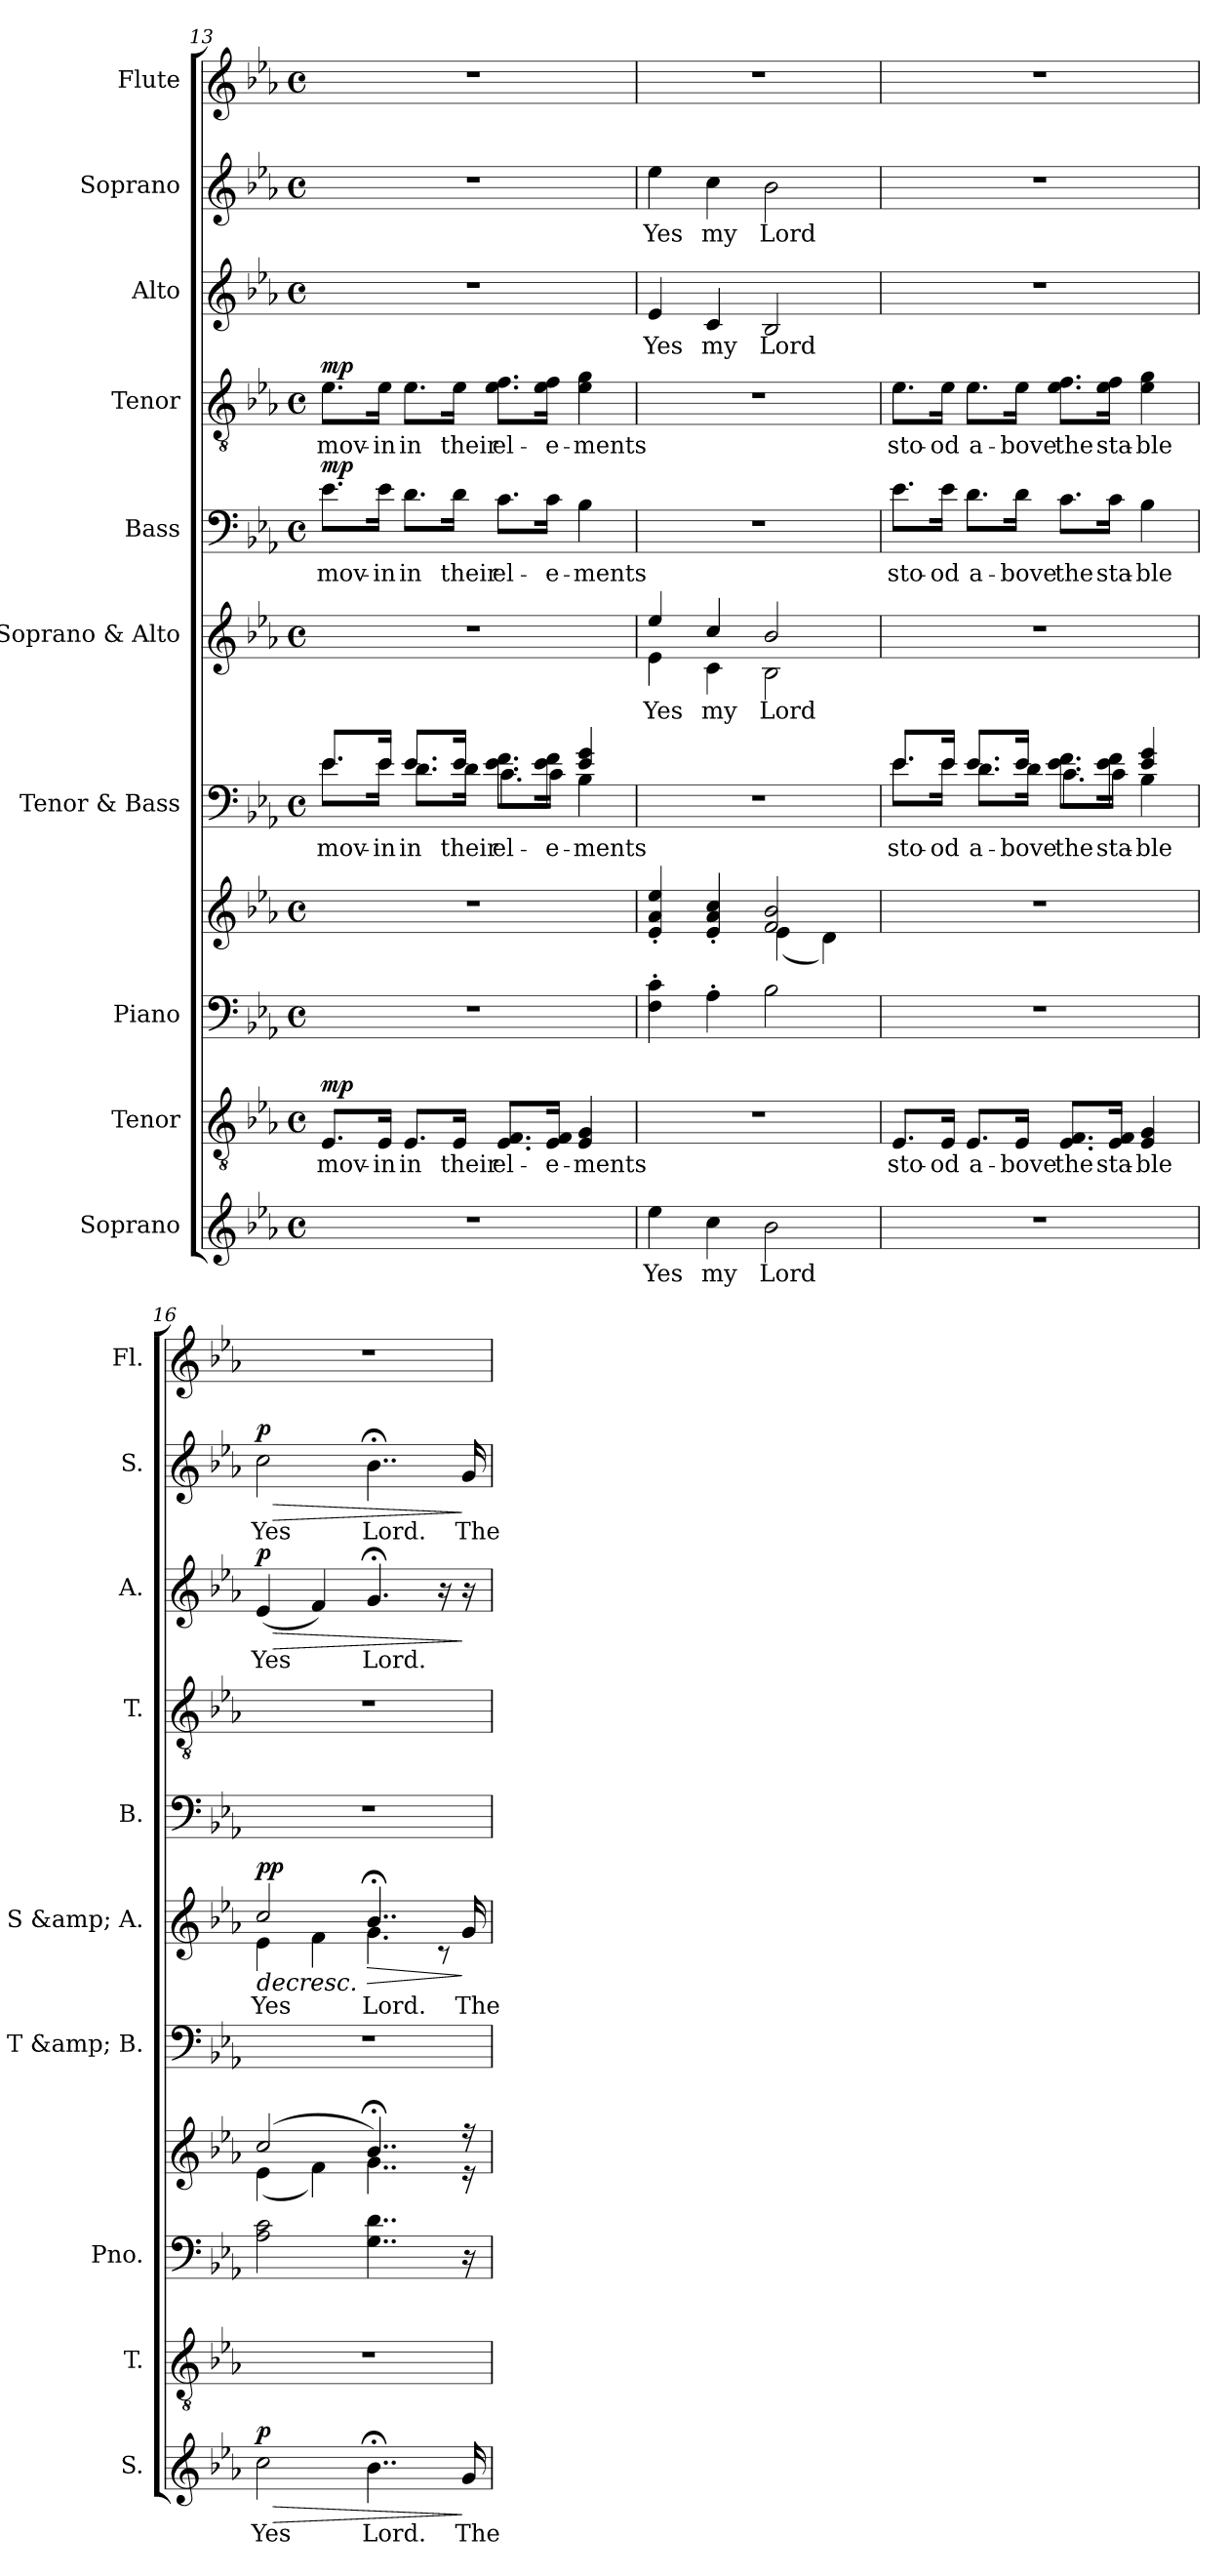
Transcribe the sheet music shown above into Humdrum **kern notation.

**kern	**text	**dynam	**kern	**text	**dynam	**kern	**kern	**kern	**text	**dynam	**kern	**text	**dynam	**kern	**text	**dynam	**kern	**text	**dynam	**kern	**text	**dynam	**kern	**text	**dynam	**kern
*part10	*part10	*part10	*part9	*part9	*part9	*part8	*part8	*part7	*part7	*part7	*part6	*part6	*part6	*part5	*part5	*part5	*part4	*part4	*part4	*part3	*part3	*part3	*part2	*part2	*part2	*part1
*staff11	*staff11	*staff11	*staff10	*staff10	*staff10	*staff9	*staff8	*staff7	*staff7	*staff7	*staff6	*staff6	*staff6	*staff5	*staff5	*staff5	*staff4	*staff4	*staff4	*staff3	*staff3	*staff3	*staff2	*staff2	*staff2	*staff1
*I"Soprano	*	*	*I"Tenor	*	*	*I"Piano	*	*I"Tenor &amp; Bass	*	*	*I"Soprano &amp; Alto	*	*	*I"Bass	*	*	*I"Tenor	*	*	*I"Alto	*	*	*I"Soprano	*	*	*I"Flute
*I'S.	*	*	*I'T.	*	*	*I'Pno.	*	*I'T &amp; B.	*	*	*I'S &amp; A.	*	*	*I'B.	*	*	*I'T.	*	*	*I'A.	*	*	*I'S.	*	*	*I'Fl.
*clefG2	*	*	*clefGv2	*	*	*clefF4	*clefG2	*clefF4	*	*	*clefG2	*	*	*clefF4	*	*	*clefGv2	*	*	*clefG2	*	*	*clefG2	*	*	*clefG2
*k[b-e-a-]	*	*	*k[b-e-a-]	*	*	*k[b-e-a-]	*k[b-e-a-]	*k[b-e-a-]	*	*	*k[b-e-a-]	*	*	*k[b-e-a-]	*	*	*k[b-e-a-]	*	*	*k[b-e-a-]	*	*	*k[b-e-a-]	*	*	*k[b-e-a-]
*M4/4	*	*	*M4/4	*	*	*M4/4	*M4/4	*M4/4	*	*	*M4/4	*	*	*M4/4	*	*	*M4/4	*	*	*M4/4	*	*	*M4/4	*	*	*M4/4
*met(c)	*	*	*met(c)	*	*	*met(c)	*met(c)	*met(c)	*	*	*met(c)	*	*	*met(c)	*	*	*met(c)	*	*	*met(c)	*	*	*met(c)	*	*	*met(c)
=13	=13	=13	=13	=13	=13	=13	=13	=13	=13	=13	=13	=13	=13	=13	=13	=13	=13	=13	=13	=13	=13	=13	=13	=13	=13	=13
*	*	*	*	*	*	*	*	*^	*	*	*	*	*	*	*	*	*	*	*	*	*	*	*	*	*	*
!	!	!	!	!	!LO:DY:a	!	!	!	!	!	!LO:DY:a	!	!	!	!	!LO:LY:b	!	!	!LO:LY:b	!	!	!	!	!	!	!	!
!	!	!	!	!	!	!	!	!	!	!	!LO:DY:n=1:a	!	!	!	!	!	!LO:DY:a	!	!	!LO:DY:a	!	!	!	!	!	!	!
1r	.	.	8.E-/L	mov-	mp	1r	1r	8.e-/L	8.e-\L	mov-	mp mp	1r	.	.	8.e-\L	mov-	mp	8.e-\L	mov-	mp	1r	.	.	1r	.	.	1r
!	!	!	!	!	!	!	!	!	!	!	!	!	!	!	!	!LO:LY:b	!	!	!LO:LY:b	!	!	!	!	!	!	!	!
.	.	.	16E-/Jk	-in	.	.	.	16e-/Jk	16e-\Jk	-in	.	.	.	.	16e-\Jk	-in	.	16e-\Jk	-in	.	.	.	.	.	.	.	.
!	!	!	!	!	!	!	!	!	!	!	!	!	!	!	!	!LO:LY:b	!	!	!LO:LY:b	!	!	!	!	!	!	!	!
.	.	.	8.E-/L	in	.	.	.	8.e-/L	8.d\L	in	.	.	.	.	8.d\L	in	.	8.e-\L	in	.	.	.	.	.	.	.	.
!	!	!	!	!	!	!	!	!	!	!	!	!	!	!	!	!LO:LY:b	!	!	!LO:LY:b	!	!	!	!	!	!	!	!
.	.	.	16E-/Jk	their	.	.	.	16e-/Jk	16d\Jk	their	.	.	.	.	16d\Jk	their	.	16e-\Jk	their	.	.	.	.	.	.	.	.
!	!	!	!	!	!	!	!	!	!	!	!	!	!	!	!	!LO:LY:b	!	!	!LO:LY:b	!	!	!	!	!	!	!	!
.	.	.	8.E-/ 8.F/L	el-	.	.	.	8.e-\ 8.f\L	8.c\L	el-	.	.	.	.	8.c\L	el-	.	8.e-\ 8.f\L	el-	.	.	.	.	.	.	.	.
!	!	!	!	!	!	!	!	!	!	!	!	!	!	!	!	!LO:LY:b	!	!	!LO:LY:b	!	!	!	!	!	!	!	!
.	.	.	16E-/ 16F/Jk	-e-	.	.	.	16e-\ 16f\Jk	16c\Jk	-e-	.	.	.	.	16c\Jk	-e-	.	16e-\ 16f\Jk	-e-	.	.	.	.	.	.	.	.
!	!	!	!	!	!	!	!	!	!	!	!	!	!	!	!	!LO:LY:b	!	!	!LO:LY:b	!	!	!	!	!	!	!	!
.	.	.	4E-/ 4G/	-ments	.	.	.	4e-/ 4g/	4B-\	-ments	.	.	.	.	4B-\	-ments	.	4e-\ 4g\	-ments	.	.	.	.	.	.	.	.
=14	=14	=14	=14	=14	=14	=14	=14	=14	=14	=14	=14	=14	=14	=14	=14	=14	=14	=14	=14	=14	=14	=14	=14	=14	=14	=14	=14
*	*	*	*	*	*	*	*^	*	*	*	*	*^	*	*	*	*	*	*	*	*	*	*	*	*	*	*	*
!	!	!	!	!	!	!	!	!	!	!	!	!	!	!	!	!	!	!	!	!	!	!	!	!LO:LY:b	!	!	!LO:LY:b	!	!
*	*	*	*	*	*	*	*	*	*v	*v	*	*	*	*	*	*	*	*	*	*	*	*	*	*	*	*	*	*	*
4ee-\	Yes	.	1r	.	.	4F\' 4c\'	4e-/' 4a-/' 4ee-/'	2ryy	1r	.	.	4ee-/	4e-\	Yes	.	1r	.	.	1r	.	.	4e-/	Yes	.	4ee-\	Yes	.	1r
!	!	!	!	!	!	!	!	!	!	!	!	!	!	!	!	!	!	!	!	!	!	!	!LO:LY:b	!	!	!LO:LY:b	!	!
4cc\	my	.	.	.	.	4A-'\	4e-/' 4a-/' 4cc/'	.	.	.	.	4cc/	4c\	my	.	.	.	.	.	.	.	4c/	my	.	4cc\	my	.	.
!	!	!	!	!	!	!	!	!	!	!	!	!	!	!	!	!	!	!	!	!	!	!	!LO:LY:b	!	!	!LO:LY:b	!	!
2b-\	Lord	.	.	.	.	2B-\	2f/ 2b-/	(<4e-\	.	.	.	2b-/	2B-\	Lord	.	.	.	.	.	.	.	2B-/	Lord	.	2b-\	Lord	.	.
.	.	.	.	.	.	.	.	4d\)	.	.	.	.	.	.	.	.	.	.	.	.	.	.	.	.	.	.	.	.
*	*	*	*	*	*	*	*	*	*	*	*	*v	*v	*	*	*	*	*	*	*	*	*	*	*	*	*	*	*
=15	=15	=15	=15	=15	=15	=15	=15	=15	=15	=15	=15	=15	=15	=15	=15	=15	=15	=15	=15	=15	=15	=15	=15	=15	=15	=15	=15
*	*	*	*	*	*	*	*	*	*^	*	*	*	*	*	*	*	*	*	*	*	*	*	*	*	*	*	*
!	!	!	!	!	!	!	!	!	!	!	!	!	!	!	!	!	!LO:LY:b	!	!	!LO:LY:b	!	!	!	!	!	!	!	!
*	*	*	*	*	*	*	*v	*v	*	*	*	*	*	*	*	*	*	*	*	*	*	*	*	*	*	*	*	*
1r	.	.	8.E-/L	sto-	.	1r	1r	8.e-/L	8.e-\L	sto-	.	1r	.	.	8.e-\L	sto-	.	8.e-\L	sto-	.	1r	.	.	1r	.	.	1r
!	!	!	!	!	!	!	!	!	!	!	!	!	!	!	!	!LO:LY:b	!	!	!LO:LY:b	!	!	!	!	!	!	!	!
.	.	.	16E-/Jk	-od	.	.	.	16e-/Jk	16e-\Jk	-od	.	.	.	.	16e-\Jk	-od	.	16e-\Jk	-od	.	.	.	.	.	.	.	.
!	!	!	!	!	!	!	!	!	!	!	!	!	!	!	!	!LO:LY:b	!	!	!LO:LY:b	!	!	!	!	!	!	!	!
.	.	.	8.E-/L	a-	.	.	.	8.e-/L	8.d\L	a-	.	.	.	.	8.d\L	a-	.	8.e-\L	a-	.	.	.	.	.	.	.	.
!	!	!	!	!	!	!	!	!	!	!	!	!	!	!	!	!LO:LY:b	!	!	!LO:LY:b	!	!	!	!	!	!	!	!
.	.	.	16E-/Jk	-bove	.	.	.	16e-/Jk	16d\Jk	-bove	.	.	.	.	16d\Jk	-bove	.	16e-\Jk	-bove	.	.	.	.	.	.	.	.
!	!	!	!	!	!	!	!	!	!	!	!	!	!	!	!	!LO:LY:b	!	!	!LO:LY:b	!	!	!	!	!	!	!	!
.	.	.	8.E-/ 8.F/L	the	.	.	.	8.e-\ 8.f\L	8.c\L	the	.	.	.	.	8.c\L	the	.	8.e-\ 8.f\L	the	.	.	.	.	.	.	.	.
!	!	!	!	!	!	!	!	!	!	!	!	!	!	!	!	!LO:LY:b	!	!	!LO:LY:b	!	!	!	!	!	!	!	!
.	.	.	16E-/ 16F/Jk	sta-	.	.	.	16e-\ 16f\Jk	16c\Jk	sta-	.	.	.	.	16c\Jk	sta-	.	16e-\ 16f\Jk	sta-	.	.	.	.	.	.	.	.
!	!	!	!	!	!	!	!	!	!	!	!	!	!	!	!	!LO:LY:b	!	!	!LO:LY:b	!	!	!	!	!	!	!	!
.	.	.	4E-/ 4G/	-ble	.	.	.	4e-/ 4g/	4B-\	-ble	.	.	.	.	4B-\	-ble	.	4e-\ 4g\	-ble	.	.	.	.	.	.	.	.
=16	=16	=16	=16	=16	=16	=16	=16	=16	=16	=16	=16	=16	=16	=16	=16	=16	=16	=16	=16	=16	=16	=16	=16	=16	=16	=16	=16
!	!	!LO:HP:b	!	!	!	!	!	!	!	!	!	!	!	!LO:HP:b	!	!	!	!	!	!	!	!LO:LY:b	!LO:HP:b	!	!LO:LY:b	!LO:HP:b	!
*	*	*	*	*	*	*	*^	*	*	*	*	*^	*	*	*	*	*	*	*	*	*	*	*	*	*	*	*
!	!	!LO:DY:n=1:a	!	!	!	!	!	!	!	!	!	!	!	!	!	!LO:DY:n=1:a	!	!	!	!	!	!	!	!	!	!	!	!	!
!	!	!	!	!	!	!	!	!	!	!	!	!	!	!	!	!LO:DY:n=2:a	!	!	!	!	!	!	!	!	!LO:DY:n=1:a	!	!	!LO:DY:n=1:a	!
*	*	*	*	*	*	*	*	*	*v	*v	*	*	*	*	*	*	*	*	*	*	*	*	*	*	*	*	*	*	*
2cc\	Yes	> p	1r	.	.	2A-\ 2c\	(>2cc/	(<4e-\	1r	.	.	2cc/	4e-\	Yes	> p p	1r	.	.	1r	.	.	(<4e-/	Yes	> p	2cc\	Yes	> p	1r
.	.	.	.	.	.	.	.	4f\)	.	.	.	.	4f\	.	.	.	.	.	.	.	.	4f/)	.	.	.	.	.	.
!	!	!	!	!	!	!	!	!	!	!	!	!	!	!	!LO:HP:b	!	!	!	!	!	!	!	!LO:LY:b	!	!	!LO:LY:b	!	!
4..b-;<\	Lord.	.	.	.	.	4..G\ 4..d\	4..b-;</)	4..g\	.	.	.	4..b-;</	4.g\	Lord.	>	.	.	.	.	.	.	4.g;</	Lord.	.	4..b-;<\	Lord.	.	.
.	.	.	.	.	.	.	.	.	.	.	.	.	8r	.	.	.	.	.	.	.	.	16r	.	.	.	.	.	.
!	!	!	!	!	!	!	!	!	!	!	!	!	!	!	!	!	!	!	!	!	!	!	!	!	!	!LO:LY:b	!	!
16g/	The	]	.	.	.	16r	16r	16r	.	.	.	16g/	.	The	] ]	.	.	.	.	.	.	16r	.	]	16g/	The	]	.
*	*	*	*	*	*	*	*v	*v	*	*	*	*v	*v	*	*	*	*	*	*	*	*	*	*	*	*	*	*	*
=	=	=	=	=	=	=	=	=	=	=	=	=	=	=	=	=	=	=	=	=	=	=	=	=	=	=
*-	*-	*-	*-	*-	*-	*-	*-	*-	*-	*-	*-	*-	*-	*-	*-	*-	*-	*-	*-	*-	*-	*-	*-	*-	*-	*-
